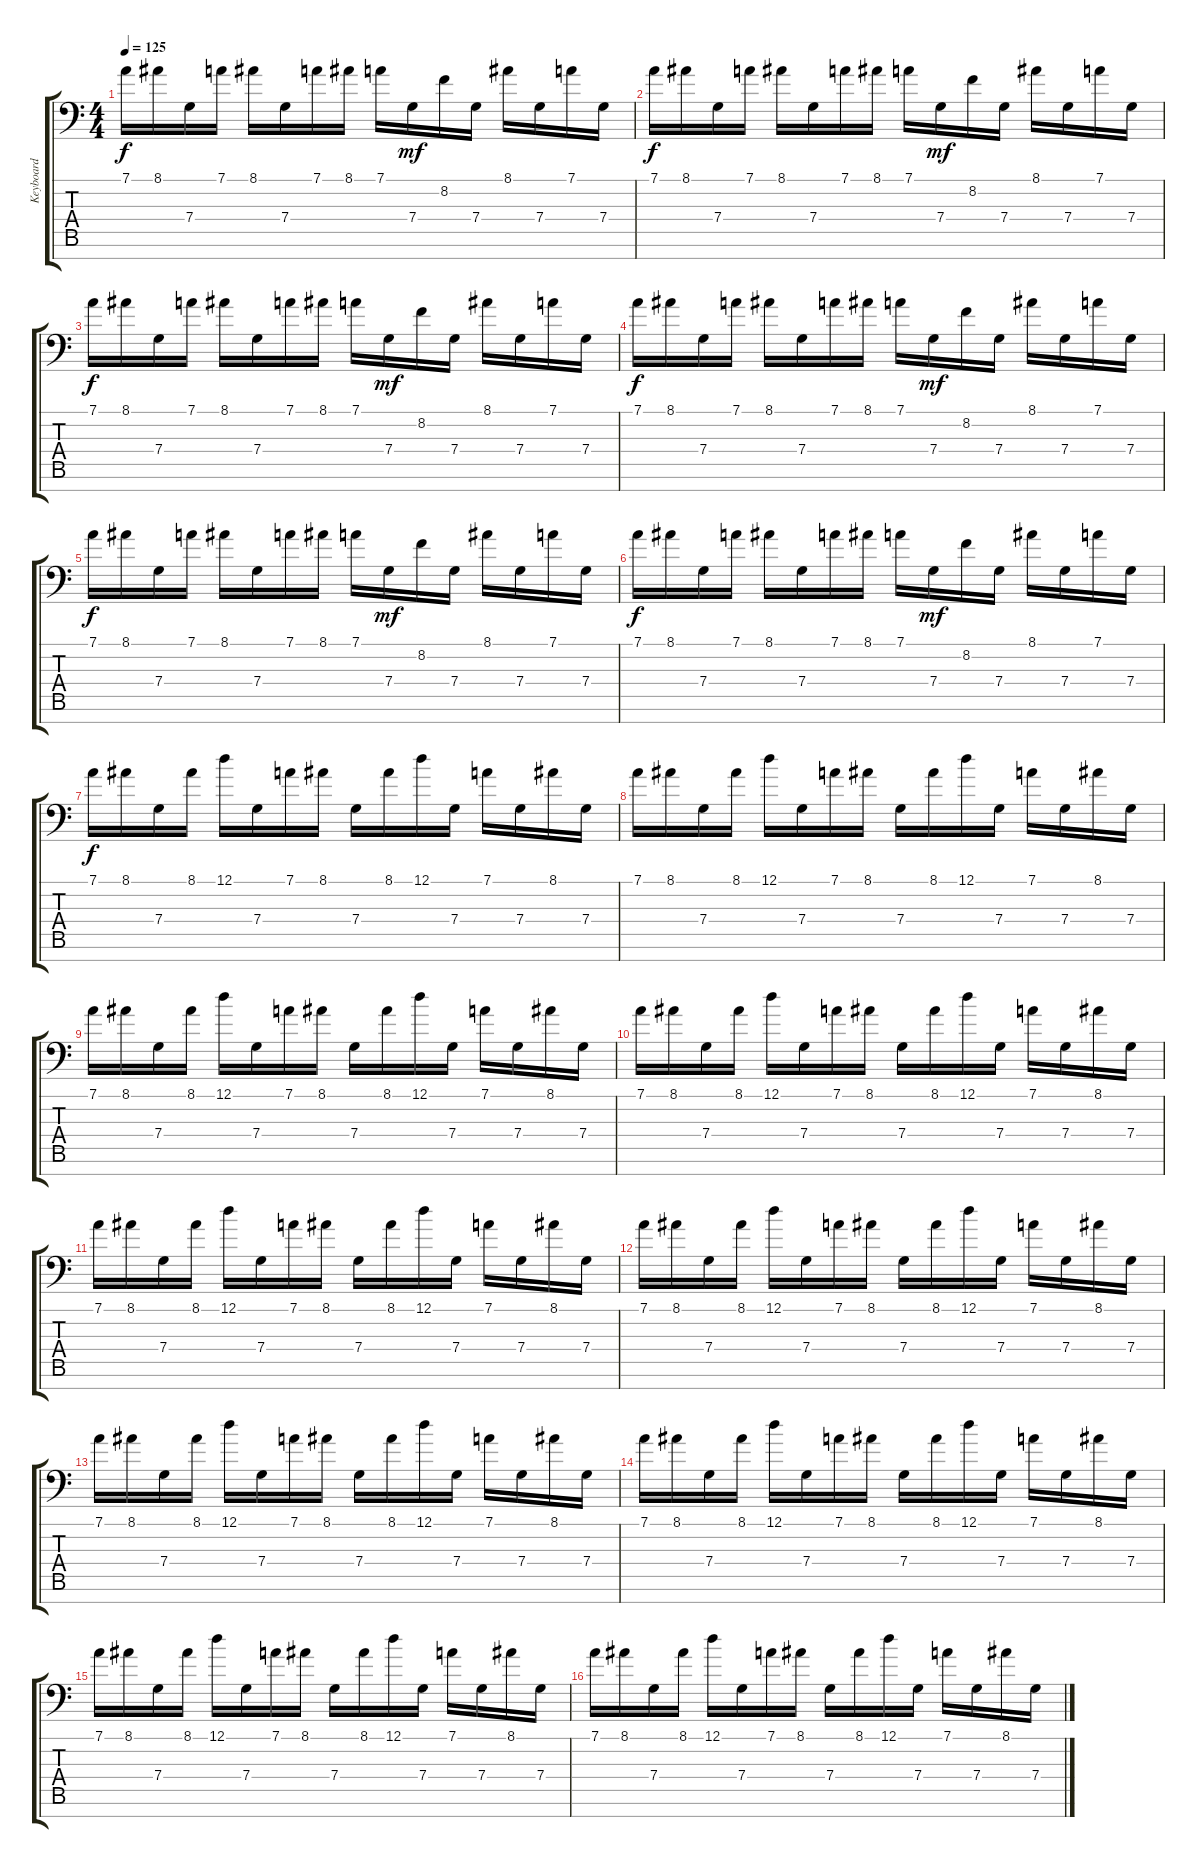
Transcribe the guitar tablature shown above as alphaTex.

\track ("Keyboard" "Keyboard") {instrument synthbrass1}
\staff {score tabs}
\tuning (D4 A3 F3 C3 G2 D2 G1) {hide}
\ts (4 4)
\tempo 125
\clef f4
\ks c
7.1.16{dy f} 8.1.16 7.4.16 7.1.16 8.1.16 7.4.16 7.1.16 8.1.16 7.1.16 7.4.16{dy mf} 8.2.16 7.4.16 8.1.16 7.4.16 7.1.16 7.4.16 |
7.1.16{dy f} 8.1.16 7.4.16 7.1.16 8.1.16 7.4.16 7.1.16 8.1.16 7.1.16 7.4.16{dy mf} 8.2.16 7.4.16 8.1.16 7.4.16 7.1.16 7.4.16 |
7.1.16{dy f} 8.1.16 7.4.16 7.1.16 8.1.16 7.4.16 7.1.16 8.1.16 7.1.16 7.4.16{dy mf} 8.2.16 7.4.16 8.1.16 7.4.16 7.1.16 7.4.16 |
7.1.16{dy f} 8.1.16 7.4.16 7.1.16 8.1.16 7.4.16 7.1.16 8.1.16 7.1.16 7.4.16{dy mf} 8.2.16 7.4.16 8.1.16 7.4.16 7.1.16 7.4.16 |
7.1.16{dy f} 8.1.16 7.4.16 7.1.16 8.1.16 7.4.16 7.1.16 8.1.16 7.1.16 7.4.16{dy mf} 8.2.16 7.4.16 8.1.16 7.4.16 7.1.16 7.4.16 |
7.1.16{dy f} 8.1.16 7.4.16 7.1.16 8.1.16 7.4.16 7.1.16 8.1.16 7.1.16 7.4.16{dy mf} 8.2.16 7.4.16 8.1.16 7.4.16 7.1.16 7.4.16 |
7.1.16{dy f volume 11} 8.1.16 7.4.16 8.1.16 12.1.16 7.4.16 7.1.16 8.1.16 7.4.16 8.1.16 12.1.16 7.4.16 7.1.16 7.4.16 8.1.16 7.4.16 |
7.1.16 8.1.16 7.4.16 8.1.16 12.1.16 7.4.16 7.1.16 8.1.16 7.4.16 8.1.16 12.1.16 7.4.16 7.1.16 7.4.16 8.1.16 7.4.16 |
7.1.16 8.1.16 7.4.16 8.1.16 12.1.16 7.4.16 7.1.16 8.1.16 7.4.16 8.1.16 12.1.16 7.4.16 7.1.16 7.4.16 8.1.16 7.4.16 |
7.1.16 8.1.16 7.4.16 8.1.16 12.1.16 7.4.16 7.1.16 8.1.16 7.4.16 8.1.16 12.1.16 7.4.16 7.1.16 7.4.16 8.1.16 7.4.16 |
7.1.16 8.1.16 7.4.16 8.1.16 12.1.16 7.4.16 7.1.16 8.1.16 7.4.16 8.1.16 12.1.16 7.4.16 7.1.16 7.4.16 8.1.16 7.4.16 |
7.1.16 8.1.16 7.4.16 8.1.16 12.1.16 7.4.16 7.1.16 8.1.16 7.4.16 8.1.16 12.1.16 7.4.16 7.1.16 7.4.16 8.1.16 7.4.16 |
7.1.16 8.1.16 7.4.16 8.1.16 12.1.16 7.4.16 7.1.16 8.1.16 7.4.16 8.1.16 12.1.16 7.4.16 7.1.16 7.4.16 8.1.16 7.4.16 |
7.1.16 8.1.16 7.4.16 8.1.16 12.1.16 7.4.16 7.1.16 8.1.16 7.4.16 8.1.16 12.1.16 7.4.16 7.1.16 7.4.16 8.1.16 7.4.16 |
7.1.16{volume 11} 8.1.16 7.4.16 8.1.16 12.1.16 7.4.16 7.1.16 8.1.16 7.4.16 8.1.16 12.1.16 7.4.16 7.1.16 7.4.16 8.1.16 7.4.16 |
7.1.16 8.1.16 7.4.16 8.1.16 12.1.16 7.4.16 7.1.16 8.1.16 7.4.16 8.1.16 12.1.16 7.4.16 7.1.16 7.4.16 8.1.16 7.4.16
